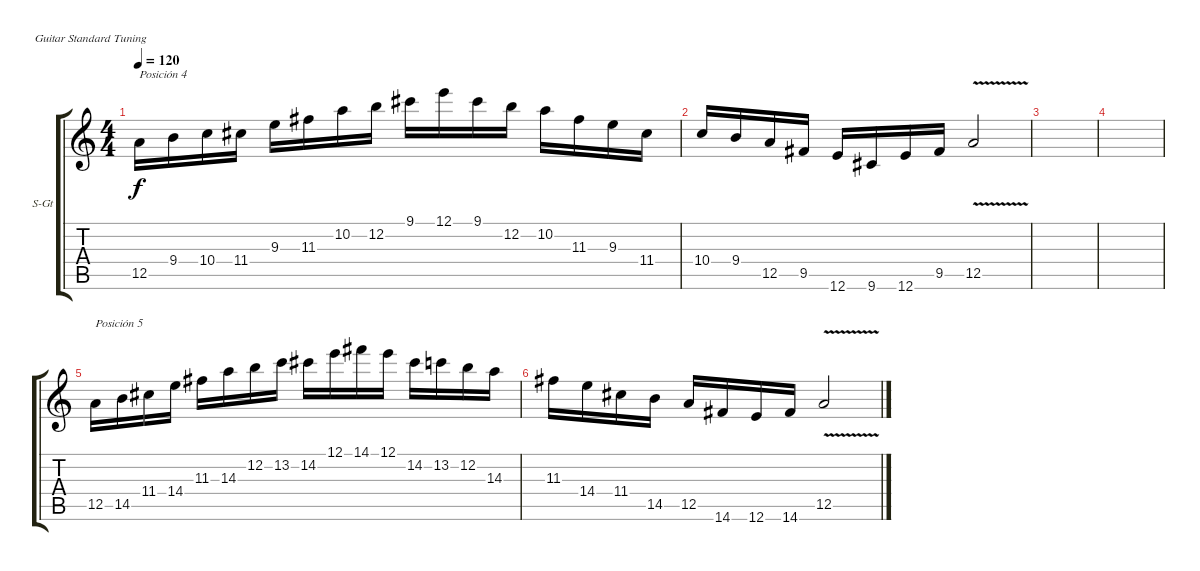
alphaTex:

\defaultSystemsLayout 4
\bracketExtendMode groupsimilarinstruments
\firstSystemTrackNameOrientation horizontal
\otherSystemsTrackNameOrientation horizontal
\track ("Steel Guitar" "S-Gt") {instrument acousticguitarsteel}
\staff {score tabs}
\tuning (E4 B3 G3 D3 A2 E2)
\ts (4 4)
\tempo 120
\clef g2
\ks c
12.5.16{txt "Posición 4" dy f} 9.4.16 10.4.16 11.4.16 9.3.16 11.3.16 10.2.16 12.2.16 9.1.16 12.1.16 9.1.16 12.2.16 10.2.16 11.3.16 9.3.16 11.4.16 |
10.4.16 9.4.16 12.5.16 9.5.16 12.6.16 9.6.16 12.6.16 9.5.16 12.5{v}.2 |
|
|
12.5.16{txt "Posición 5"} 14.5.16 11.4.16 14.4.16 11.3.16 14.3.16 12.2.16 13.2.16 14.2.16 12.1.16 14.1.16 12.1.16 14.2.16 13.2.16 12.2.16 14.3.16 |
11.3.16 14.4.16 11.4.16 14.5.16 12.5.16 14.6.16 12.6.16 14.6.16 12.5{v}.2
